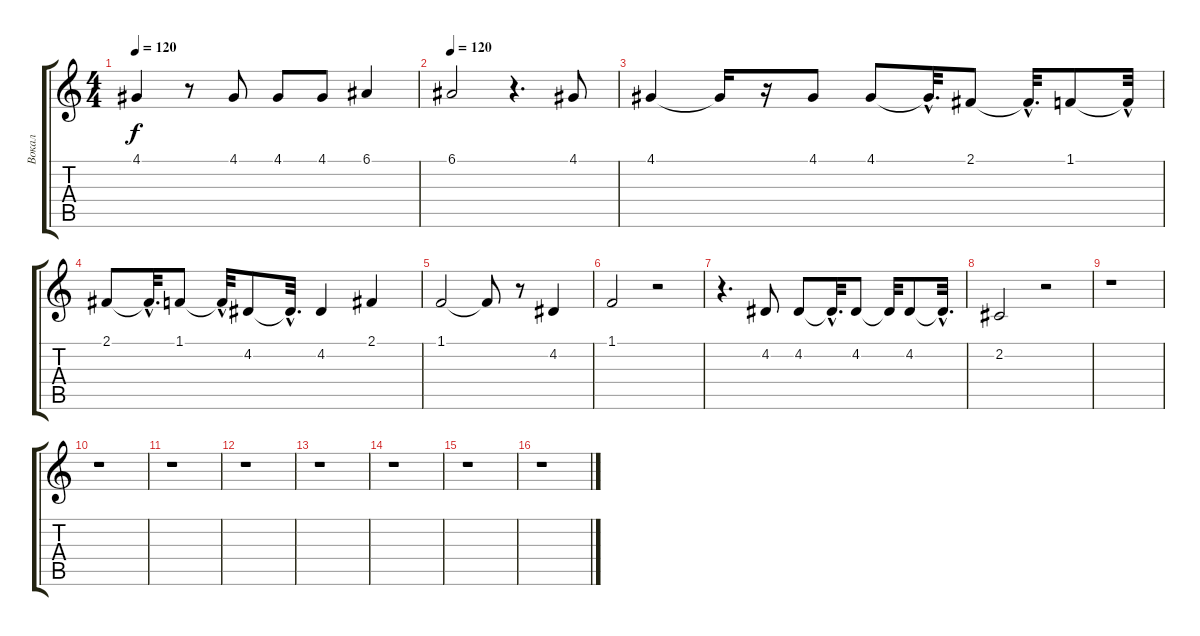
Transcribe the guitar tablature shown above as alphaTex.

\track ("Вокал" "Вокал") {instrument fx8scifi}
\staff {score tabs}
\tuning (E4 B3 G3 D3 A2 E2) {hide}
\ts (4 4)
\tempo 120
\clef g2
\ks c
4.1.4{dy f} r.8 4.1.8 4.1.8 4.1.8 6.1.4 |
\tempo 120
6.1.2 r.4{d} 4.1.8 |
4.1.4 4.1{t}.16 r.16 4.1.8 4.1.8 4.1{hac t}.32{d} 2.1.8 2.1{hac t}.32{d} 1.1.8 1.1{hac t}.32 |
2.1.8 2.1{hac t}.32{d} 1.1.8 1.1{hac t}.32 4.2.8 4.2{hac t}.32{d} 4.2.4 2.1.4 |
1.1.2 1.1{t}.8 r.8 4.2.4 |
1.1.2 r.2 |
r.4{d} 4.2.8 4.2.8 4.2{hac t}.32{d} 4.2.8 4.2{t}.32 4.2.8 4.2{hac t}.32{d} |
2.2.2 r.2 |
r.1 |
r.1 |
r.1 |
r.1 |
r.1 |
r.1 |
r.1 |
r.1
